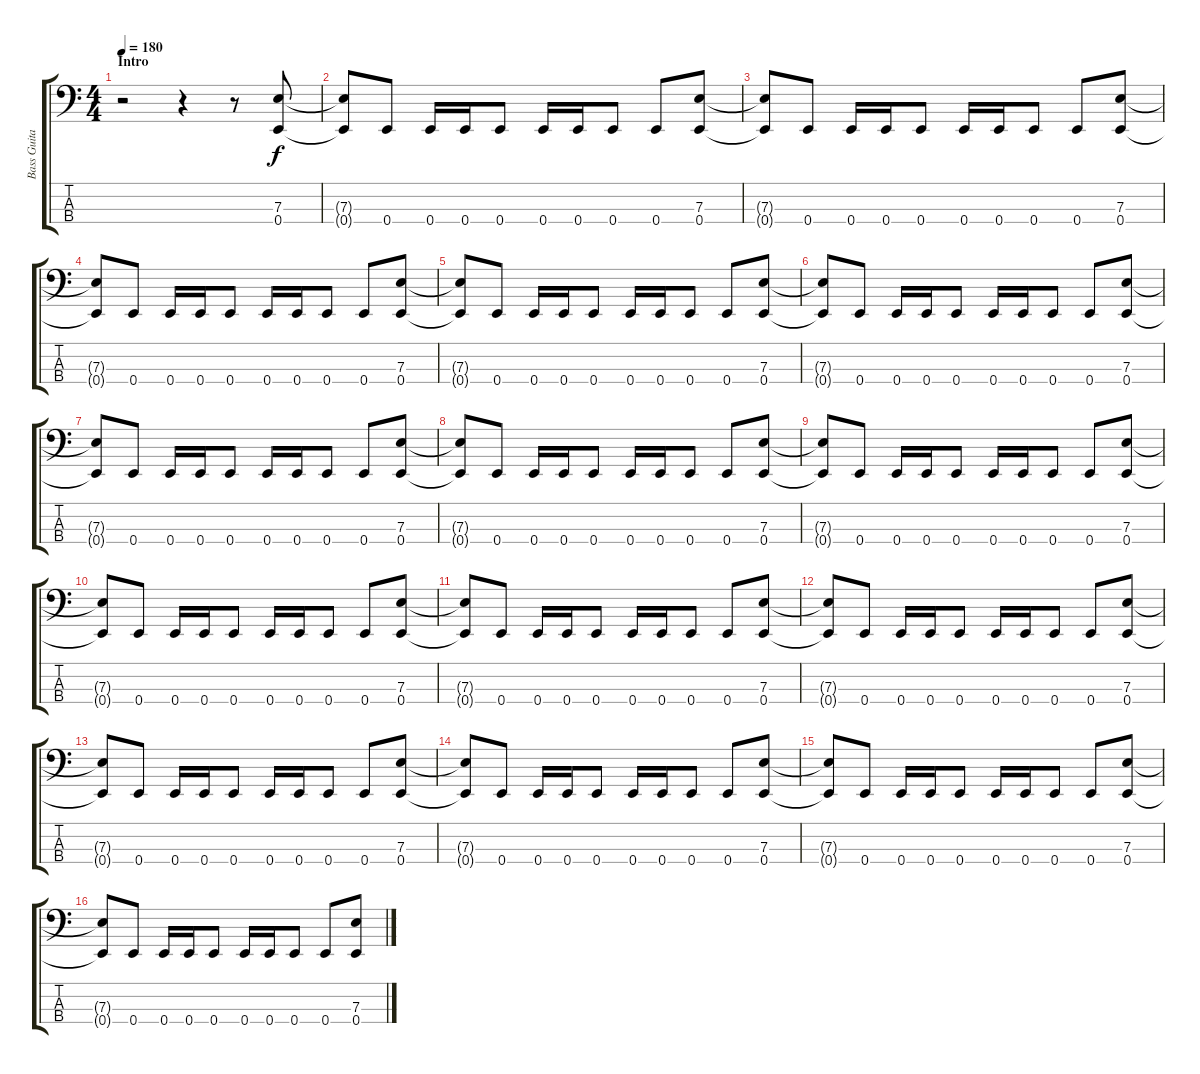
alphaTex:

\track ("Bass Guitar - Jason" "Bass Guita") {instrument electricbasspick}
\staff {score tabs}
\tuning (G2 D2 A1 E1) {hide}
\ts (4 4)
\section ("" "Intro")
\tempo 180
\clef f4
\ks c
r.2{dy f instrument electricbasspick} r.4 r.8 (7.3 0.4).8 |
(7.3{t} 0.4{t}).8 0.4.8 0.4.16 0.4.16 0.4.8 0.4.16 0.4.16 0.4.8 0.4.8 (7.3 0.4).8 |
(7.3{t} 0.4{t}).8 0.4.8 0.4.16 0.4.16 0.4.8 0.4.16 0.4.16 0.4.8 0.4.8 (7.3 0.4).8 |
(7.3{t} 0.4{t}).8 0.4.8 0.4.16 0.4.16 0.4.8 0.4.16 0.4.16 0.4.8 0.4.8 (7.3 0.4).8 |
(7.3{t} 0.4{t}).8 0.4.8 0.4.16 0.4.16 0.4.8 0.4.16 0.4.16 0.4.8 0.4.8 (7.3 0.4).8 |
(7.3{t} 0.4{t}).8 0.4.8 0.4.16 0.4.16 0.4.8 0.4.16 0.4.16 0.4.8 0.4.8 (7.3 0.4).8 |
(7.3{t} 0.4{t}).8 0.4.8 0.4.16 0.4.16 0.4.8 0.4.16 0.4.16 0.4.8 0.4.8 (7.3 0.4).8 |
(7.3{t} 0.4{t}).8 0.4.8 0.4.16 0.4.16 0.4.8 0.4.16 0.4.16 0.4.8 0.4.8 (7.3 0.4).8 |
(7.3{t} 0.4{t}).8 0.4.8 0.4.16 0.4.16 0.4.8 0.4.16 0.4.16 0.4.8 0.4.8 (7.3 0.4).8 |
(7.3{t} 0.4{t}).8 0.4.8 0.4.16 0.4.16 0.4.8 0.4.16 0.4.16 0.4.8 0.4.8 (7.3 0.4).8 |
(7.3{t} 0.4{t}).8 0.4.8 0.4.16 0.4.16 0.4.8 0.4.16 0.4.16 0.4.8 0.4.8 (7.3 0.4).8 |
(7.3{t} 0.4{t}).8 0.4.8 0.4.16 0.4.16 0.4.8 0.4.16 0.4.16 0.4.8 0.4.8 (7.3 0.4).8 |
(7.3{t} 0.4{t}).8 0.4.8 0.4.16 0.4.16 0.4.8 0.4.16 0.4.16 0.4.8 0.4.8 (7.3 0.4).8 |
(7.3{t} 0.4{t}).8 0.4.8 0.4.16 0.4.16 0.4.8 0.4.16 0.4.16 0.4.8 0.4.8 (7.3 0.4).8 |
(7.3{t} 0.4{t}).8 0.4.8 0.4.16 0.4.16 0.4.8 0.4.16 0.4.16 0.4.8 0.4.8 (7.3 0.4).8 |
(7.3{t} 0.4{t}).8 0.4.8 0.4.16 0.4.16 0.4.8 0.4.16 0.4.16 0.4.8 0.4.8 (7.3 0.4).8
